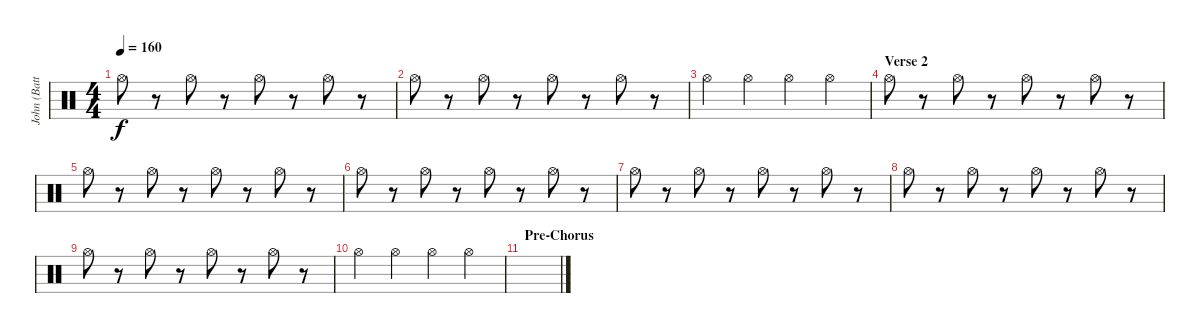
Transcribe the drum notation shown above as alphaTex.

\track ("John (Batterie)" "John (Batt") {instrument percussion}
\staff {score}
\articulation defaults
\ts (4 4)
\tempo 160
\clef neutral
\ks c "Hi-Hat (open)".8{dy f}
r.8 "Hi-Hat (open)".8 r.8 "Hi-Hat (open)".8 r.8 "Hi-Hat (open)".8 r.8 |
"Hi-Hat (open)".8 r.8 "Hi-Hat (open)".8 r.8 "Hi-Hat (open)".8 r.8 "Hi-Hat (open)".8 r.8 |
"Hi-Hat (open)".4 "Hi-Hat (open)".4 "Hi-Hat (open)".4 "Hi-Hat (open)".4 |
\section ("" "Verse 2")
"Hi-Hat (open)".8 r.8 "Hi-Hat (open)".8 r.8 "Hi-Hat (open)".8 r.8 "Hi-Hat (open)".8 r.8 |
"Hi-Hat (open)".8 r.8 "Hi-Hat (open)".8 r.8 "Hi-Hat (open)".8 r.8 "Hi-Hat (open)".8 r.8 |
"Hi-Hat (open)".8 r.8 "Hi-Hat (open)".8 r.8 "Hi-Hat (open)".8 r.8 "Hi-Hat (open)".8 r.8 |
"Hi-Hat (open)".8 r.8 "Hi-Hat (open)".8 r.8 "Hi-Hat (open)".8 r.8 "Hi-Hat (open)".8 r.8 |
"Hi-Hat (open)".8 r.8 "Hi-Hat (open)".8 r.8 "Hi-Hat (open)".8 r.8 "Hi-Hat (open)".8 r.8 |
"Hi-Hat (open)".8 r.8 "Hi-Hat (open)".8 r.8 "Hi-Hat (open)".8 r.8 "Hi-Hat (open)".8 r.8 |
"Hi-Hat (open)".4 "Hi-Hat (open)".4 "Hi-Hat (open)".4 "Hi-Hat (open)".4 |
\section ("" "Pre-Chorus")
